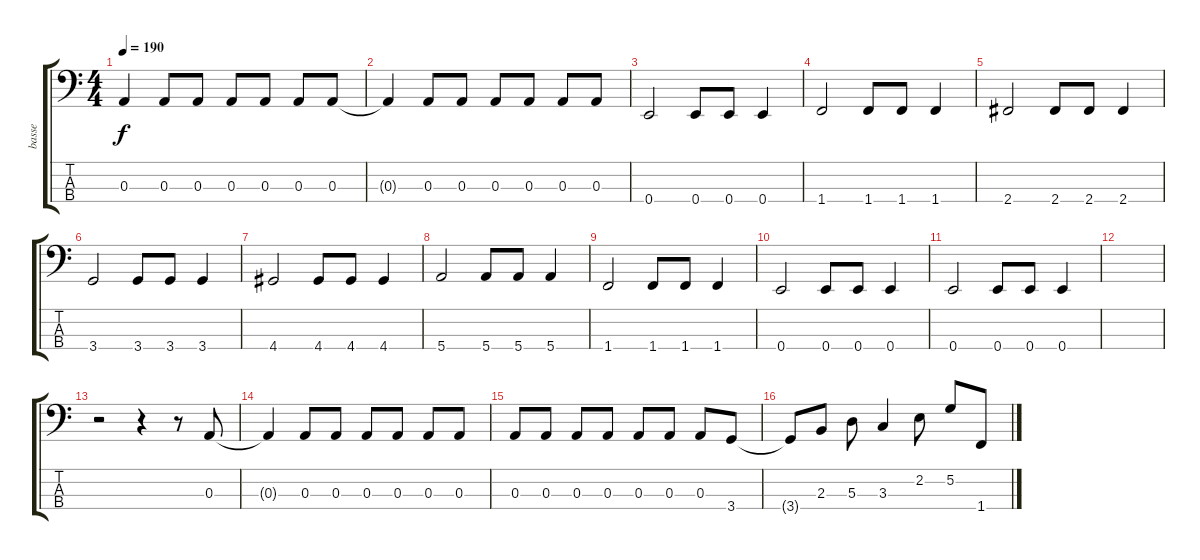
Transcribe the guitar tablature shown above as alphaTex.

\track ("basse" "basse") {instrument acousticguitarnylon}
\staff {score tabs}
\tuning (G2 D2 A1 E1) {hide}
\ts (4 4)
\tempo 190
\clef f4
\ks c
0.3{t}.4{dy f} 0.3.8 0.3.8 0.3.8 0.3.8 0.3.8 0.3.8 |
0.3{t}.4 0.3.8 0.3.8 0.3.8 0.3.8 0.3.8 0.3.8 |
0.4.2 0.4.8 0.4.8 0.4.4 |
1.4.2 1.4.8 1.4.8 1.4.4 |
2.4.2 2.4.8 2.4.8 2.4.4 |
3.4.2 3.4.8 3.4.8 3.4.4 |
4.4.2 4.4.8 4.4.8 4.4.4 |
5.4.2 5.4.8 5.4.8 5.4.4 |
1.4.2 1.4.8 1.4.8 1.4.4 |
0.4.2 0.4.8 0.4.8 0.4.4 |
0.4.2 0.4.8 0.4.8 0.4.4 |
|
r.2 r.4 r.8 0.3.8 |
0.3{t}.4 0.3.8 0.3.8 0.3.8 0.3.8 0.3.8 0.3.8 |
0.3.8 0.3.8 0.3.8 0.3.8 0.3.8 0.3.8 0.3.8 3.4.8 |
3.4{t}.8 2.3.8 5.3.8 3.3.4 2.2.8 5.2.8 1.4.8
